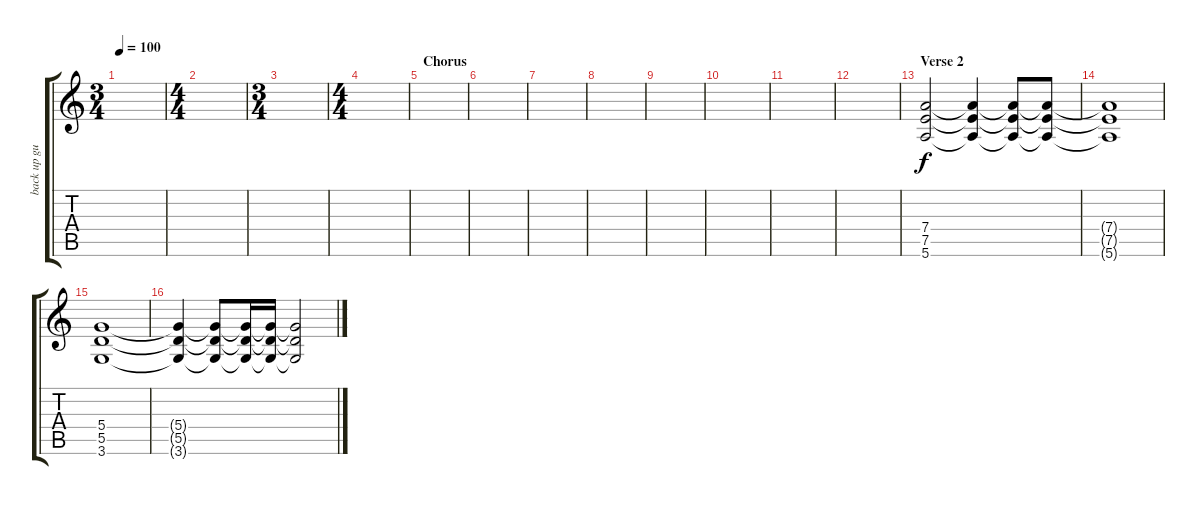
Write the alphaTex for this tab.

\track ("back up guitar and fills" "back up gu") {instrument distortionguitar}
\staff {score tabs}
\tuning (E4 B3 G3 D3 A2 E2) {hide}
\ts (3 4)
\tempo 100
\clef g2
\ks c
|
\ts (4 4)
|
\ts (3 4)
|
\ts (4 4)
|
\section ("" "Chorus")
|
|
|
|
|
|
|
|
\section ("" "Verse 2")
(7.4 7.5 5.6).2 (7.4{t} 7.5{t} 5.6{t}).4 (7.4{t} 7.5{t} 5.6{t}).8 (7.4{t} 7.5{t} 5.6{t}).8 |
(7.4{t} 7.5{t} 5.6{t}).1 |
(5.4 5.5 3.6).1 |
(5.4{t} 5.5{t} 3.6{t}).4 (5.4{t} 5.5{t} 3.6{t}).8 (5.4{t} 5.5{t} 3.6{t}).16 (5.4{t} 5.5{t} 3.6{t}).16 (5.4{t} 5.5{t} 3.6{t}).2
